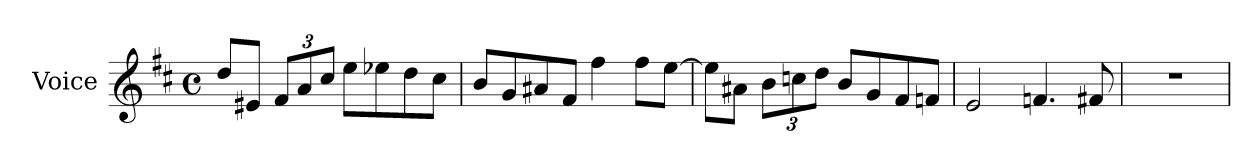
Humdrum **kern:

**kern
*part1
*staff1
*I"Voice
*I'Voice
*clefG2
*k[f#c#]
*M4/4
*met(c)
=1
8dd/L
8e#X/J
12f#/L
12a/
12cc#/J
8ee\L
8ee-X\
8dd\
8cc#\J
=2
8b/L
8g/
8a#X/
8f#/J
4ff#\
8ff#\L
[>8ee\J
=3
8ee\L]
8a#X\J
12b\L
12ccn\
12dd\J
8b/L
8g/
8f#/
8fn/J
=4
2e/
4.fn/
8f#X/
=5
1rdd
=
*-
